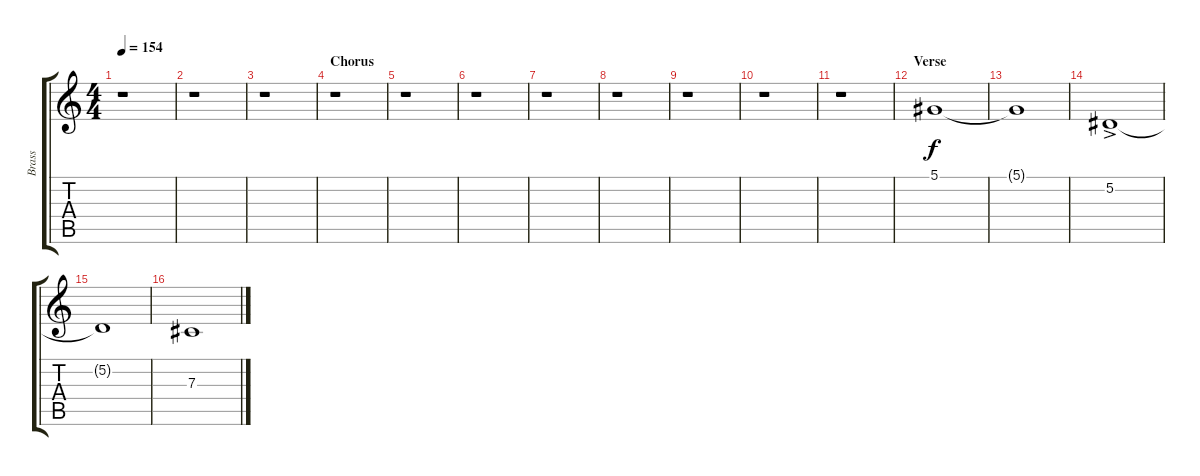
\track ("Brass" "Brass") {instrument brasssection}
\staff {score tabs}
\tuning (Eb4 Bb3 Gb3 Db3 Ab2 Eb2) {hide}
\ts (4 4)
\tempo 154
\clef g2
\ks c
r.1{dy f} |
r.1 |
r.1 |
\section ("" "Chorus")
r.1 |
r.1 |
r.1 |
r.1 |
r.1 |
r.1 |
r.1 |
r.1 |
\section ("" "Verse")
5.1.1 |
5.1{t}.1 |
5.2{ac}.1 |
5.2{t}.1 |
7.3.1
